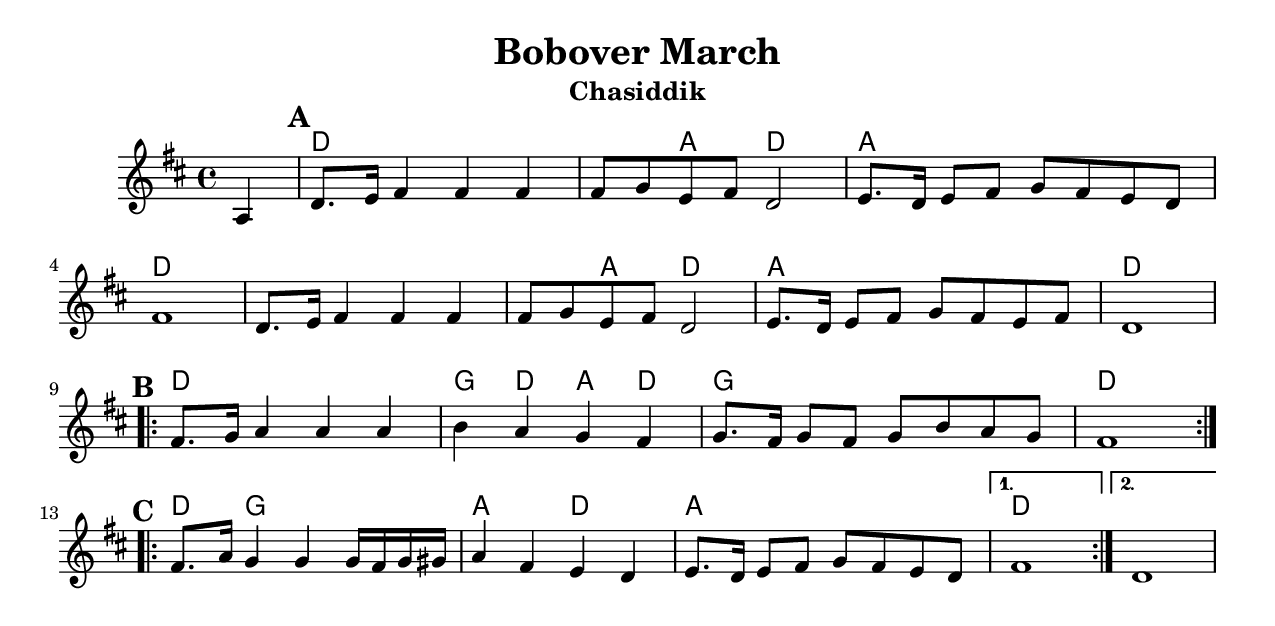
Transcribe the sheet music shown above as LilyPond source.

\version "2.18.0"
\include "english.ly"
\paper{
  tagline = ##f
  print-all-headers = ##t
  #(set-paper-size "letter")
}
date = #(strftime "%d-%m-%Y" (localtime (current-time)))

%\markup{ \italic{ " Updated " \date  }  }

%\markup{ Got something to say? }

global = {
  \clef treble
  \key d \major
  \time 4/4
  \set Score.markFormatter = #format-mark-box-alphabet
}

%#################################### Melody ########################
melody = \relative c' {
  \global

  \partial 4*1 a4    %lead in notes
  \mark \default
  d8. e16 fs4 fs fs
  fs8 g e fs d2
  e8. d16 e8 fs g fs e d
  fs1

  d8. e16 fs4 fs fs
  fs8 g e fs d2
  e8. d16 e8 fs g fs e fs
  d1

  \repeat volta 2{
    \mark \default
    fs8. g16 a4 a  a|
    b4 a g fs
    g8. fs16 g8 fs g b a g
    fs1
  }
  %\alternative { { }{ } }

  \repeat volta 2{
    \mark \default
    fs8. a16 g4 g g16 fs g gs|
    a4 fs e d
    e8. d16 e8 fs g fs e d

  }
  \alternative { {fs1 }{d1 } }

}
%################################# Lyrics #####################
%\addlyrics{  }
%################################# Chords #######################
harmonies = \chordmode {
  s4
  d4*5
  a4
  d2
  a1
  d4*9
  a4
  d2
  a1
  d1
  %
  d1
  g4
  d4
  a4 %?
  d4
  g1
  d1
  %
  d4
  g4*3
  a2
  d2
  a1
  d1*2

}

\score {
  <<
    \new ChordNames {
      \set chordChanges = ##t
      \harmonies
    }
    \new Staff
    \melody
  >>
  \header{
    title= "Bobover March"
    subtitle="Chasiddik"
    composer= ""
    instrument =""
    arranger= ""
  }
  \layout{indent = 1.0\cm}
  \midi {
    \tempo 4 = 120

    % \midi { }
  }
}
%{
% more verses:
\markup{}
\markup {
  \fill-line {
    \hspace #0.1 % distance from left margin
    \column {
      \line { "1."
	\column {
	  ""
	}
      }
      \hspace #0.2 % vertical distance between verses
      \line { "2."
	\column {
	 ""
	}
      }
    }
    \hspace #0.1  % horiz. distance between columns
    \column {
      \line { "3."
	\column {
	  ""
	}
      }
      \hspace #0.2 % distance between verses
      \line { "4."
	\column {
	 ""
	}
      }
    }
    \hspace #0.1 % distance to right margin
  }
}

%}
